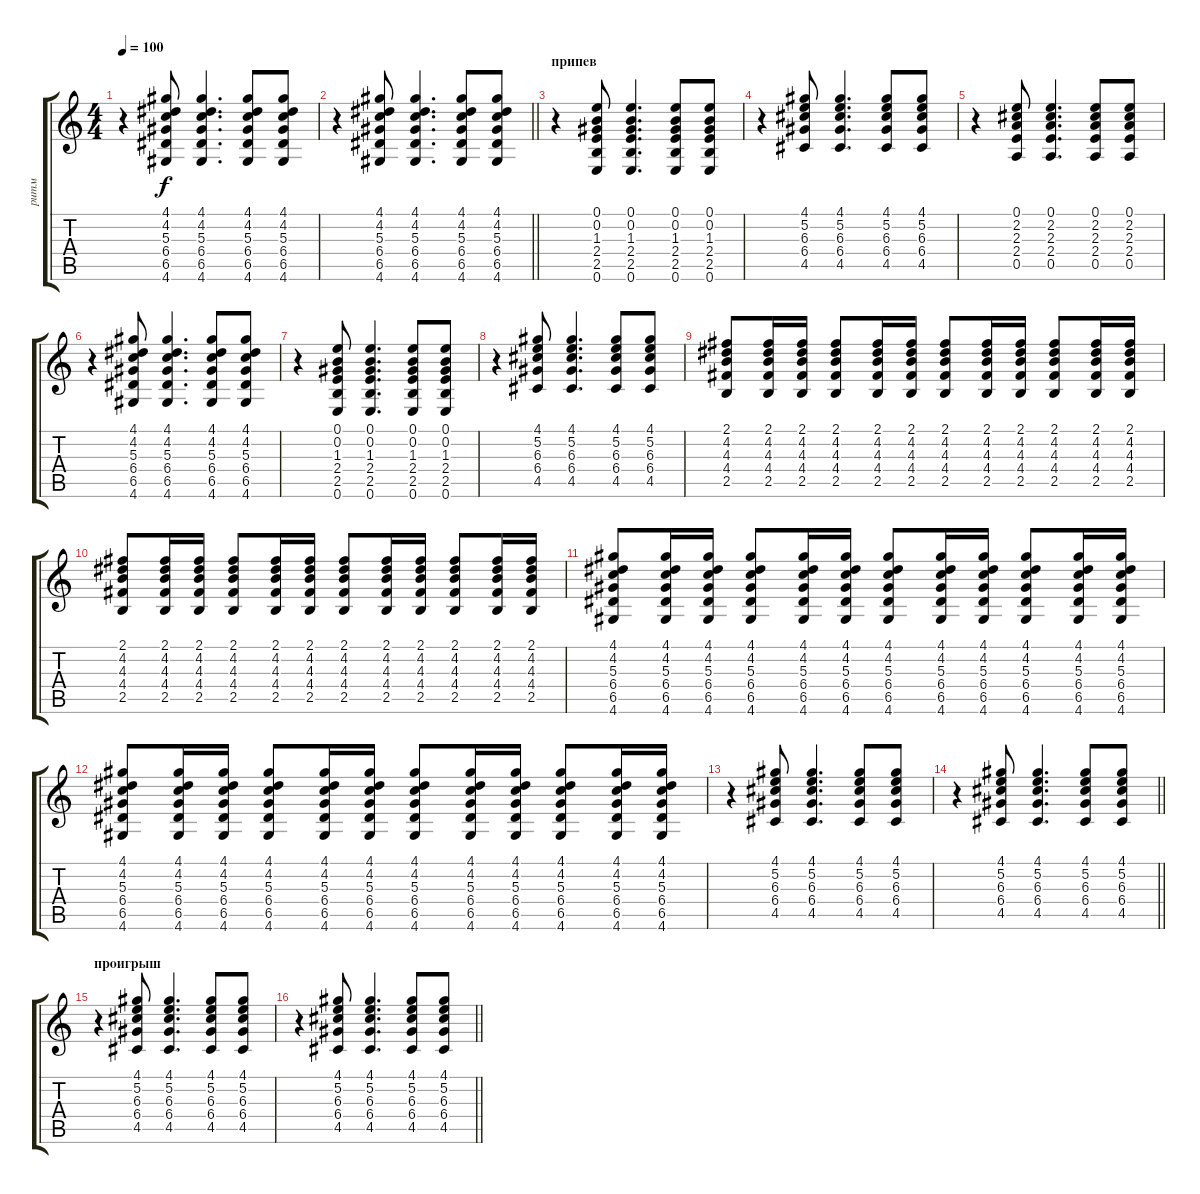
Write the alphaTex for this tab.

\track ("ритм" "ритм") {instrument acousticguitarsteel}
\staff {score tabs}
\tuning (E4 B3 G3 D3 A2 E2) {hide}
\ts (4 4)
\tempo 100
\clef g2
\ks c
r.4{dy f} (4.1 4.2 5.3 6.4 6.5 4.6).8 (4.1 4.2 5.3 6.4 6.5 4.6).4{d} (4.1 4.2 5.3 6.4 6.5 4.6).8 (4.1 4.2 5.3 6.4 6.5 4.6).8 |
\barLineRight lightlight
r.4 (4.1 4.2 5.3 6.4 6.5 4.6).8 (4.1 4.2 5.3 6.4 6.5 4.6).4{d} (4.1 4.2 5.3 6.4 6.5 4.6).8 (4.1 4.2 5.3 6.4 6.5 4.6).8 |
\section ("" "припев")
r.4 (0.1 0.2 1.3 2.4 2.5 0.6).8 (0.1 0.2 1.3 2.4 2.5 0.6).4{d} (0.1 0.2 1.3 2.4 2.5 0.6).8 (0.1 0.2 1.3 2.4 2.5 0.6).8 |
r.4 (4.1 5.2 6.3 6.4 4.5).8 (4.1 5.2 6.3 6.4 4.5).4{d} (4.1 5.2 6.3 6.4 4.5).8 (4.1 5.2 6.3 6.4 4.5).8 |
r.4 (0.1 2.2 2.3 2.4 0.5).8 (0.1 2.2 2.3 2.4 0.5).4{d} (0.1 2.2 2.3 2.4 0.5).8 (0.1 2.2 2.3 2.4 0.5).8 |
r.4 (4.1 4.2 5.3 6.4 6.5 4.6).8 (4.1 4.2 5.3 6.4 6.5 4.6).4{d} (4.1 4.2 5.3 6.4 6.5 4.6).8 (4.1 4.2 5.3 6.4 6.5 4.6).8 |
r.4 (0.1 0.2 1.3 2.4 2.5 0.6).8 (0.1 0.2 1.3 2.4 2.5 0.6).4{d} (0.1 0.2 1.3 2.4 2.5 0.6).8 (0.1 0.2 1.3 2.4 2.5 0.6).8 |
r.4 (4.1 5.2 6.3 6.4 4.5).8 (4.1 5.2 6.3 6.4 4.5).4{d} (4.1 5.2 6.3 6.4 4.5).8 (4.1 5.2 6.3 6.4 4.5).8 |
(2.1 4.2 4.3 4.4 2.5).8 (2.1 4.2 4.3 4.4 2.5).16 (2.1 4.2 4.3 4.4 2.5).16 (2.1 4.2 4.3 4.4 2.5).8 (2.1 4.2 4.3 4.4 2.5).16 (2.1 4.2 4.3 4.4 2.5).16 (2.1 4.2 4.3 4.4 2.5).8 (2.1 4.2 4.3 4.4 2.5).16 (2.1 4.2 4.3 4.4 2.5).16 (2.1 4.2 4.3 4.4 2.5).8 (2.1 4.2 4.3 4.4 2.5).16 (2.1 4.2 4.3 4.4 2.5).16 |
(2.1 4.2 4.3 4.4 2.5).8 (2.1 4.2 4.3 4.4 2.5).16 (2.1 4.2 4.3 4.4 2.5).16 (2.1 4.2 4.3 4.4 2.5).8 (2.1 4.2 4.3 4.4 2.5).16 (2.1 4.2 4.3 4.4 2.5).16 (2.1 4.2 4.3 4.4 2.5).8 (2.1 4.2 4.3 4.4 2.5).16 (2.1 4.2 4.3 4.4 2.5).16 (2.1 4.2 4.3 4.4 2.5).8 (2.1 4.2 4.3 4.4 2.5).16 (2.1 4.2 4.3 4.4 2.5).16 |
(4.1 4.2 5.3 6.4 6.5 4.6).8 (4.1 4.2 5.3 6.4 6.5 4.6).16 (4.1 4.2 5.3 6.4 6.5 4.6).16 (4.1 4.2 5.3 6.4 6.5 4.6).8 (4.1 4.2 5.3 6.4 6.5 4.6).16 (4.1 4.2 5.3 6.4 6.5 4.6).16 (4.1 4.2 5.3 6.4 6.5 4.6).8 (4.1 4.2 5.3 6.4 6.5 4.6).16 (4.1 4.2 5.3 6.4 6.5 4.6).16 (4.1 4.2 5.3 6.4 6.5 4.6).8 (4.1 4.2 5.3 6.4 6.5 4.6).16 (4.1 4.2 5.3 6.4 6.5 4.6).16 |
(4.1 4.2 5.3 6.4 6.5 4.6).8 (4.1 4.2 5.3 6.4 6.5 4.6).16 (4.1 4.2 5.3 6.4 6.5 4.6).16 (4.1 4.2 5.3 6.4 6.5 4.6).8 (4.1 4.2 5.3 6.4 6.5 4.6).16 (4.1 4.2 5.3 6.4 6.5 4.6).16 (4.1 4.2 5.3 6.4 6.5 4.6).8 (4.1 4.2 5.3 6.4 6.5 4.6).16 (4.1 4.2 5.3 6.4 6.5 4.6).16 (4.1 4.2 5.3 6.4 6.5 4.6).8 (4.1 4.2 5.3 6.4 6.5 4.6).16 (4.1 4.2 5.3 6.4 6.5 4.6).16 |
r.4 (4.1 5.2 6.3 6.4 4.5).8 (4.1 5.2 6.3 6.4 4.5).4{d} (4.1 5.2 6.3 6.4 4.5).8 (4.1 5.2 6.3 6.4 4.5).8 |
\barLineRight lightlight
r.4 (4.1 5.2 6.3 6.4 4.5).8 (4.1 5.2 6.3 6.4 4.5).4{d} (4.1 5.2 6.3 6.4 4.5).8 (4.1 5.2 6.3 6.4 4.5).8 |
\section ("" "проигрыш")
r.4 (4.1 5.2 6.3 6.4 4.5).8 (4.1 5.2 6.3 6.4 4.5).4{d} (4.1 5.2 6.3 6.4 4.5).8 (4.1 5.2 6.3 6.4 4.5).8 |
\barLineRight lightlight
r.4 (4.1 5.2 6.3 6.4 4.5).8 (4.1 5.2 6.3 6.4 4.5).4{d} (4.1 5.2 6.3 6.4 4.5).8 (4.1 5.2 6.3 6.4 4.5).8
